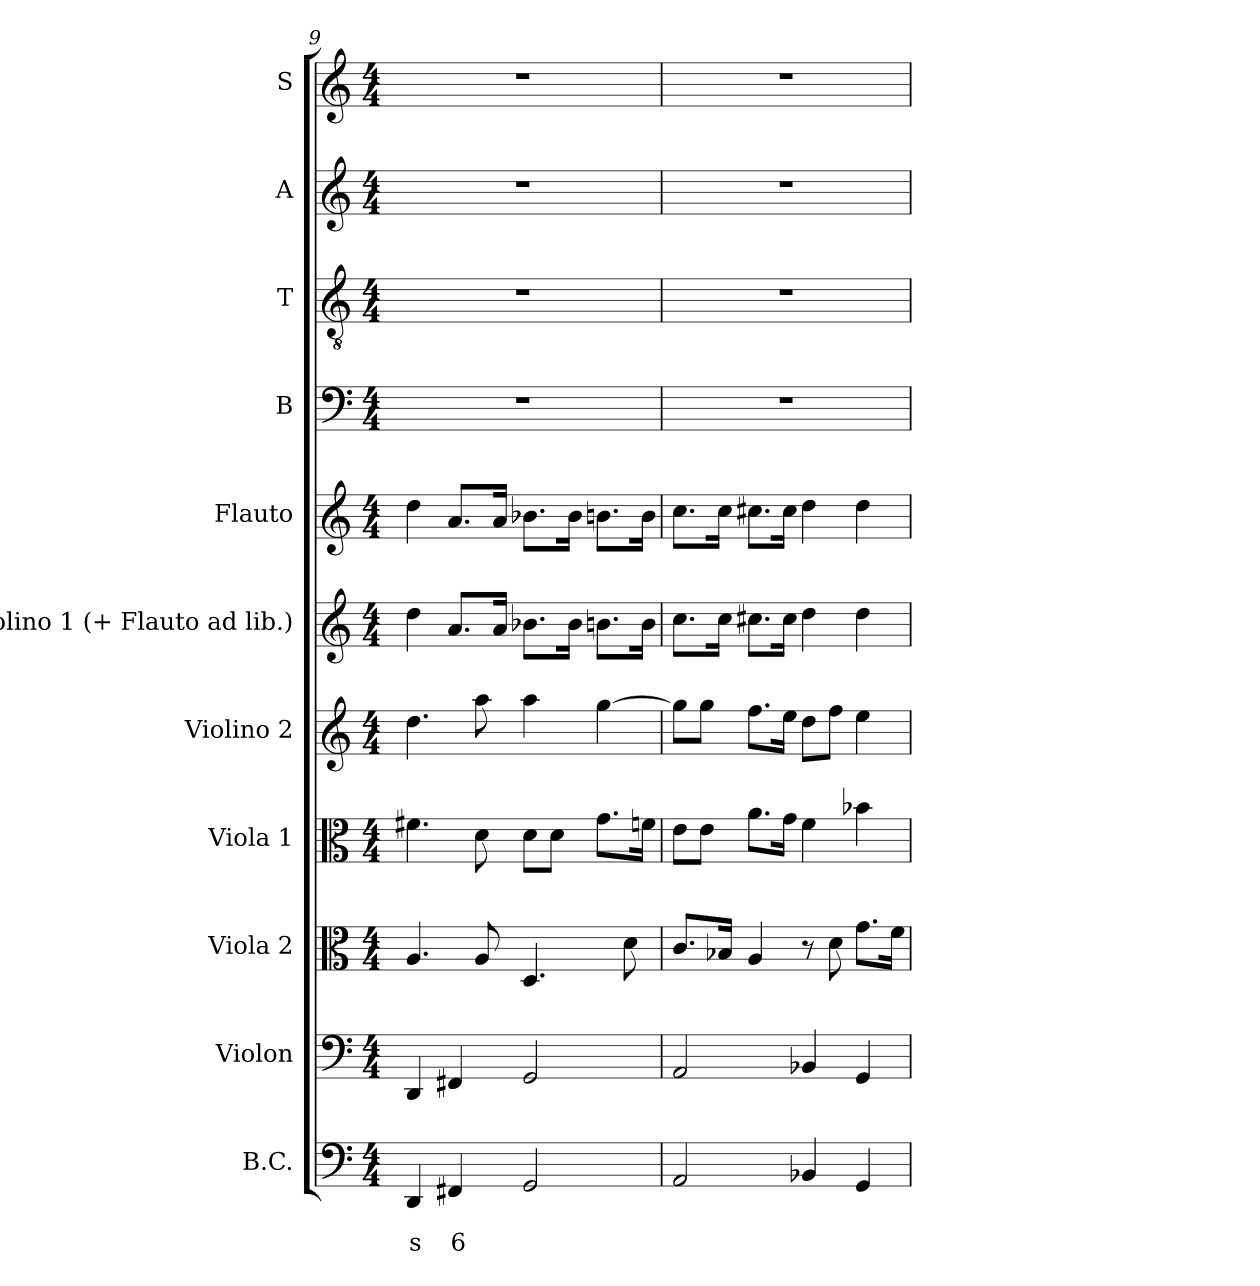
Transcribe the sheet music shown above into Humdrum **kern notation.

**kern	**text	**text	**kern	**kern	**kern	**kern	**kern	**kern	**kern	**kern	**kern	**kern
*part11	*part11	*part11	*part10	*part9	*part8	*part7	*part6	*part5	*part4	*part3	*part2	*part1
*staff11	*staff11	*staff11	*staff10	*staff9	*staff8	*staff7	*staff6	*staff5	*staff4	*staff3	*staff2	*staff1
*I"B.C.	*	*	*I"Violon	*I"Viola 2	*I"Viola 1	*I"Violino 2	*I"Violino 1 (+ Flauto ad lib.)	*I"Flauto	*I"B	*I"T	*I"A	*I"S
*I'B.C.	*	*	*I'Vn	*I'Va2	*I'Va1	*I'Vn2	*I'Vn1	*I'Fl.	*I'B	*I'T	*I'A	*I'S
*clefF4	*	*	*clefF4	*clefC3	*clefC3	*clefG2	*clefG2	*clefG2	*clefF4	*clefGv2	*clefG2	*clefG2
*	*	*	*	*	*	*	*	*	*	*ITrd7c12	*	*
*k[]	*	*	*k[]	*k[]	*k[]	*k[]	*k[]	*k[]	*k[]	*k[]	*k[]	*k[]
*C:	*	*	*C:	*C:	*C:	*C:	*C:	*C:	*C:	*C:	*C:	*C:
*M4/4	*	*	*M4/4	*M4/4	*M4/4	*M4/4	*M4/4	*M4/4	*M4/4	*M4/4	*M4/4	*M4/4
=9	=9	=9	=9	=9	=9	=9	=9	=9	=9	=9	=9	=9
!	!	!LO:LY:b	!	!	!	!	!	!	!	!	!	!
*^	*	*	*^	*	*	*	*	*	*	*	*	*
4DD/	4ryy	.	s	4DD/	4ryy	4.A/	4.f#X\	4.dd\	4dd\	4dd\	1r	1r	1r	1r
!	!	!	!LO:LY:b	!	!	!	!	!	!	!	!	!	!	!
4FF#X/	4ryy	.	6	4FF#X/	4ryy	.	.	.	8.a/L	8.a/L	.	.	.	.
.	.	.	.	.	.	8A/	8d\	8aa\	.	.	.	.	.	.
.	.	.	.	.	.	.	.	.	16a/Jk	16a/Jk	.	.	.	.
2GG/	4ryy	.	.	2GG/	4ryy	4.D/	8d\L	4aa\	8.b-X\L	8.b-\L	.	.	.	.
.	.	.	.	.	.	.	8d\J	.	.	.	.	.	.	.
.	.	.	.	.	.	.	.	.	16b-\Jk	16b-\Jk	.	.	.	.
.	4ryy	.	.	.	4ryy	.	8.g\L	[4gg\	8.bn\L	8.b\L	.	.	.	.
.	.	.	.	.	.	8d\	.	.	.	.	.	.	.	.
.	.	.	.	.	.	.	16fn\Jk	.	16b\Jk	16b\Jk	.	.	.	.
=10	=10	=10	=10	=10	=10	=10	=10	=10	=10	=10	=10	=10	=10	=10
2AA/	8ryy	.	.	2AA/	8ryy	8.c/L	8e\L	8gg\L]	8.cc\L	8.cc\L	1r	1r	1r	1r
.	8ryy	.	.	.	8ryy	.	8e\J	8gg\J	.	.	.	.	.	.
.	.	.	.	.	.	16B-X/Jk	.	.	16cc\Jk	16cc\Jk	.	.	.	.
.	4ryy	.	.	.	4ryy	4A/	8.a\L	8.ff\L	8.cc#X\L	8.cc#\L	.	.	.	.
.	.	.	.	.	.	.	16g\Jk	16ee\Jk	16cc#\Jk	16cc#\Jk	.	.	.	.
4BB-X/	4ryy	.	.	4BB-X/	4ryy	8r	4f\	8dd\L	4dd\	4dd\	.	.	.	.
.	.	.	.	.	.	8d\	.	8ff\J	.	.	.	.	.	.
4GG/	4ryy	.	.	4GG/	4ryy	8.g\L	4b-X\	4ee\	4dd\	4dd\	.	.	.	.
.	.	.	.	.	.	16f\Jk	.	.	.	.	.	.	.	.
*v	*v	*	*	*	*	*	*	*	*	*	*	*	*	*
*	*	*	*v	*v	*	*	*	*	*	*	*	*	*
=	=	=	=	=	=	=	=	=	=	=	=	=
*-	*-	*-	*-	*-	*-	*-	*-	*-	*-	*-	*-	*-
